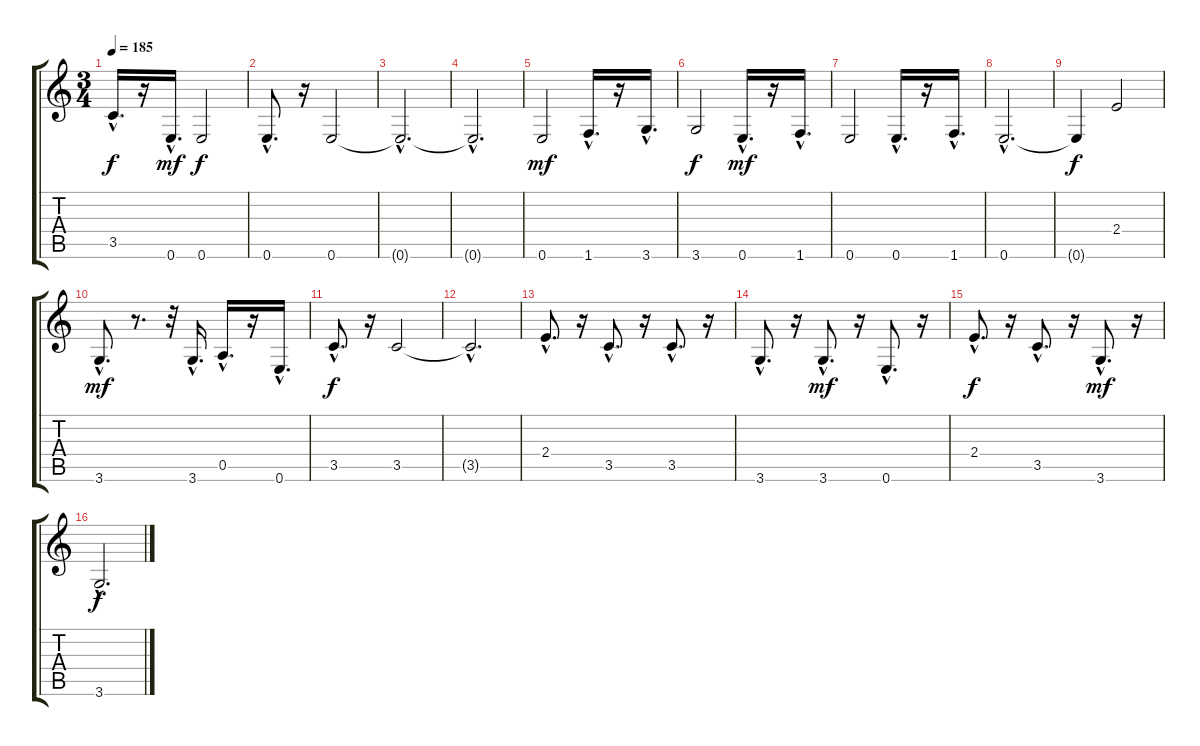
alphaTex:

\track "" {instrument overdrivenguitar}
\staff {score tabs}
\tuning (E4 B3 G3 D3 A2 E2) {hide}
\ts (3 4)
\tempo 185
\clef g2
\ks c
3.5{hac}.16{d dy f} r.16 0.6{hac}.16{d dy mf} 0.6.2{dy f} |
0.6{hac}.8{d} r.16 0.6.2 |
0.6{hac t}.2{d} |
0.6{hac t}.2{d} |
0.6.2{dy mf} 1.6{hac}.16{d} r.16 3.6{hac}.16{d} |
3.6.2{dy f} 0.6{hac}.16{d dy mf} r.16 1.6{hac}.16{d} |
0.6.2 0.6{hac}.16{d} r.16 1.6{hac}.16{d} |
0.6{hac}.2{d} |
0.6{t}.4{dy f} 2.4.2 |
3.6{hac}.8{d dy mf} r.8{d} r.32 3.6{hac}.16{d} 0.5{hac}.16{d} r.16 0.6{hac}.16{d} |
3.5{hac}.8{d dy f} r.16 3.5.2 |
3.5{hac t}.2{d} |
2.4{hac}.8{d} r.16 3.5{hac}.8{d} r.16 3.5{hac}.8{d} r.16 |
3.6{hac}.8{d} r.16 3.6{hac}.8{d dy mf} r.16 0.6{hac}.8{d} r.16 |
2.4{hac}.8{d dy f} r.16 3.5{hac}.8{d} r.16 3.6{hac}.8{d dy mf} r.16 |
3.6{hac}.2{d dy f}
